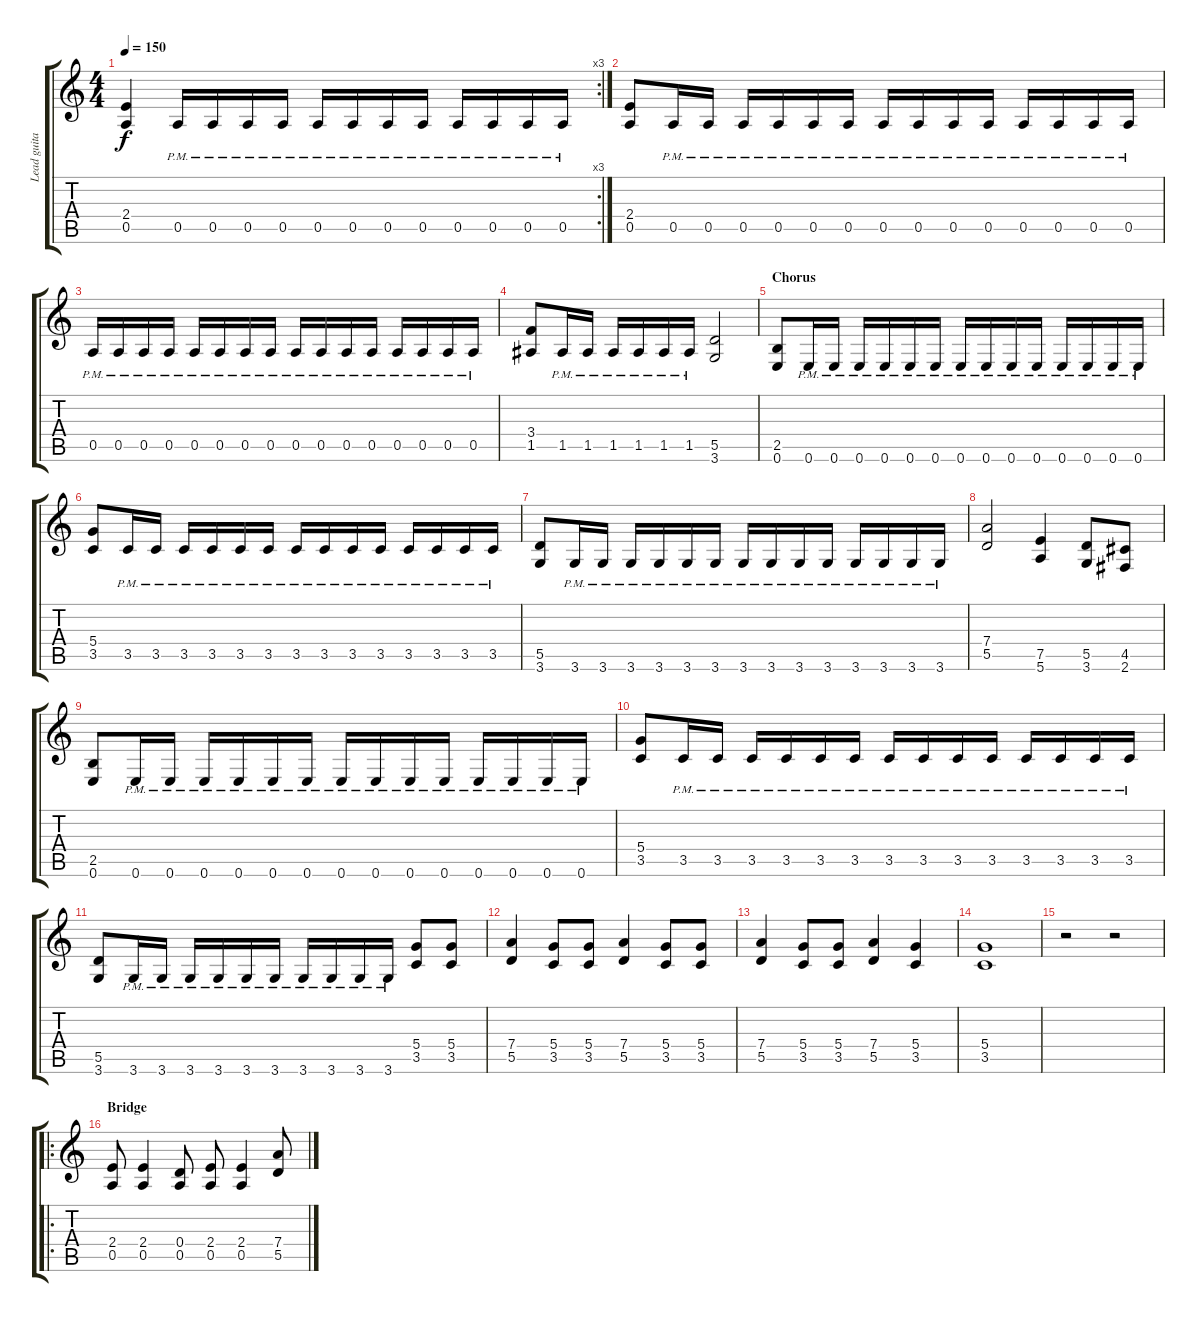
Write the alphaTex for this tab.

\track ("Lead guitar" "Lead guita") {instrument overdrivenguitar}
\staff {score tabs}
\tuning (E4 B3 G3 D3 A2 E2) {hide}
\rc 3
\ts (4 4)
\tempo 150
\clef g2
\ks c
(2.4 0.5).4{dy f} 0.5{pm}.16 0.5{pm}.16 0.5{pm}.16 0.5{pm}.16 0.5{pm}.16 0.5{pm}.16 0.5{pm}.16 0.5{pm}.16 0.5{pm}.16 0.5{pm}.16 0.5{pm}.16 0.5{pm}.16 |
(2.4 0.5).8 0.5{pm}.16 0.5{pm}.16 0.5{pm}.16 0.5{pm}.16 0.5{pm}.16 0.5{pm}.16 0.5{pm}.16 0.5{pm}.16 0.5{pm}.16 0.5{pm}.16 0.5{pm}.16 0.5{pm}.16 0.5{pm}.16 0.5{pm}.16 |
0.5{pm}.16 0.5{pm}.16 0.5{pm}.16 0.5{pm}.16 0.5{pm}.16 0.5{pm}.16 0.5{pm}.16 0.5{pm}.16 0.5{pm}.16 0.5{pm}.16 0.5{pm}.16 0.5{pm}.16 0.5{pm}.16 0.5{pm}.16 0.5{pm}.16 0.5{pm}.16 |
(3.4 1.5).8 1.5{pm}.16 1.5{pm}.16 1.5{pm}.16 1.5{pm}.16 1.5{pm}.16 1.5{pm}.16 (5.5 3.6).2 |
\section ("" "Chorus")
(2.5 0.6).8 0.6{pm}.16 0.6{pm}.16 0.6{pm}.16 0.6{pm}.16 0.6{pm}.16 0.6{pm}.16 0.6{pm}.16 0.6{pm}.16 0.6{pm}.16 0.6{pm}.16 0.6{pm}.16 0.6{pm}.16 0.6{pm}.16 0.6{pm}.16 |
(5.4 3.5).8 3.5{pm}.16 3.5{pm}.16 3.5{pm}.16 3.5{pm}.16 3.5{pm}.16 3.5{pm}.16 3.5{pm}.16 3.5{pm}.16 3.5{pm}.16 3.5{pm}.16 3.5{pm}.16 3.5{pm}.16 3.5{pm}.16 3.5{pm}.16 |
(5.5 3.6).8 3.6{pm}.16 3.6{pm}.16 3.6{pm}.16 3.6{pm}.16 3.6{pm}.16 3.6{pm}.16 3.6{pm}.16 3.6{pm}.16 3.6{pm}.16 3.6{pm}.16 3.6{pm}.16 3.6{pm}.16 3.6{pm}.16 3.6{pm}.16 |
(7.4 5.5).2 (7.5 5.6).4 (5.5 3.6).8 (4.5 2.6).8 |
(2.5 0.6).8 0.6{pm}.16 0.6{pm}.16 0.6{pm}.16 0.6{pm}.16 0.6{pm}.16 0.6{pm}.16 0.6{pm}.16 0.6{pm}.16 0.6{pm}.16 0.6{pm}.16 0.6{pm}.16 0.6{pm}.16 0.6{pm}.16 0.6{pm}.16 |
(5.4 3.5).8 3.5{pm}.16 3.5{pm}.16 3.5{pm}.16 3.5{pm}.16 3.5{pm}.16 3.5{pm}.16 3.5{pm}.16 3.5{pm}.16 3.5{pm}.16 3.5{pm}.16 3.5{pm}.16 3.5{pm}.16 3.5{pm}.16 3.5{pm}.16 |
(5.5 3.6).8 3.6{pm}.16 3.6{pm}.16 3.6{pm}.16 3.6{pm}.16 3.6{pm}.16 3.6{pm}.16 3.6{pm}.16 3.6{pm}.16 3.6{pm}.16 3.6{pm}.16 (5.4 3.5).8 (5.4 3.5).8 |
(7.4 5.5).4 (5.4 3.5).8 (5.4 3.5).8 (7.4 5.5).4 (5.4 3.5).8 (5.4 3.5).8 |
(7.4 5.5).4 (5.4 3.5).8 (5.4 3.5).8 (7.4 5.5).4 (5.4 3.5).4 |
(5.4 3.5).1 |
r.2 r.2 |
\ro
\section ("" "Bridge")
(2.4 0.5).8 (2.4 0.5).4 (0.4 0.5).8 (2.4 0.5).8 (2.4 0.5).4 (7.4 5.5).8
